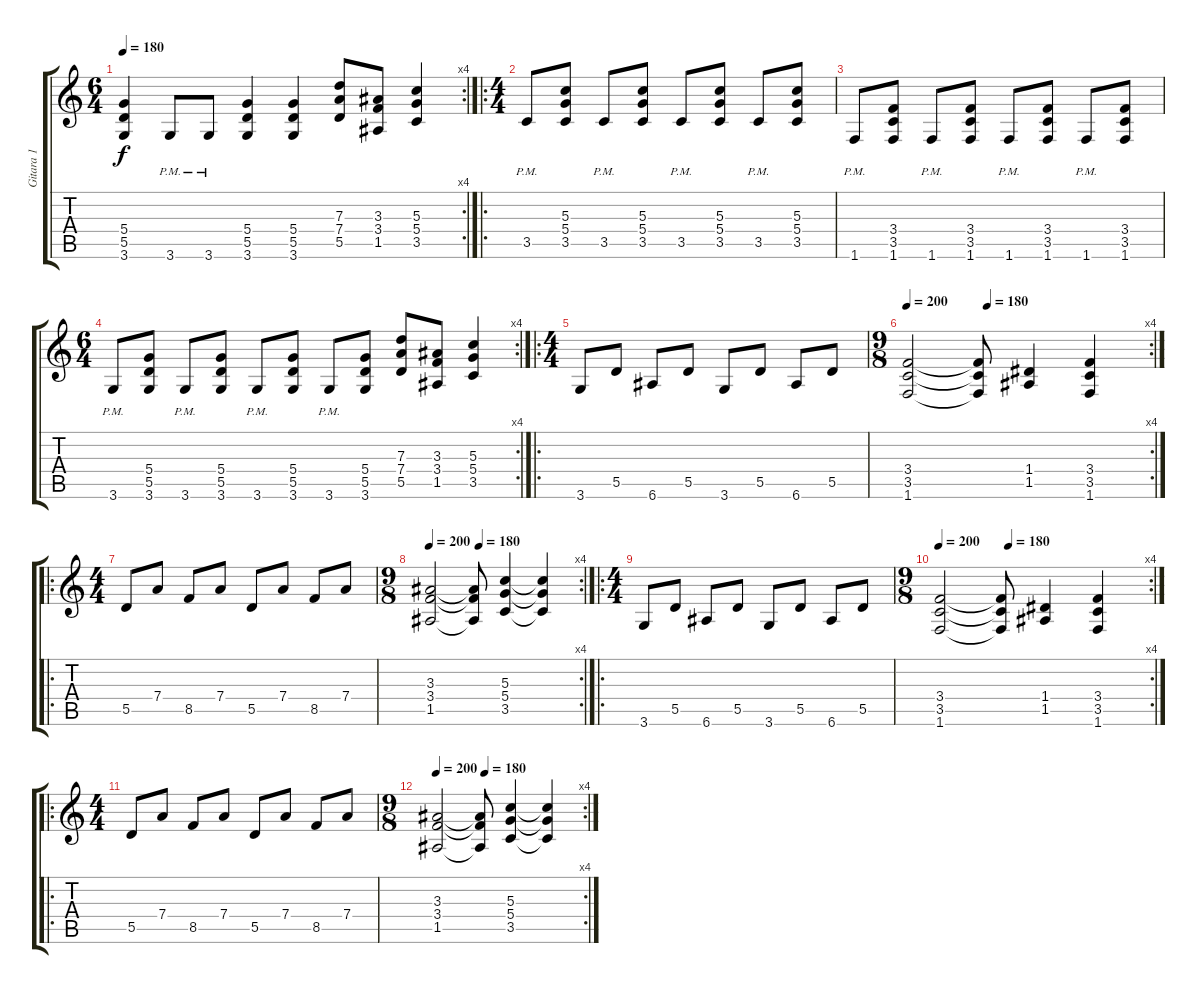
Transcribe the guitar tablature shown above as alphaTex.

\track ("Gitara 1" "Gitara 1") {instrument distortionguitar}
\staff {score tabs}
\tuning (E4 B3 G3 D3 A2 E2) {hide}
\rc 4
\ts (6 4)
\tempo 180
\clef g2
\ks c
(5.4 5.5 3.6).4{dy f} 3.6{pm}.8 3.6{pm}.8 (5.4 5.5 3.6).4 (5.4 5.5 3.6).4 (7.3 7.4 5.5).8 (3.3 3.4 1.5).8 (5.3 5.4 3.5).4 |
\ro
\ts (4 4)
3.5{pm}.8 (5.3 5.4 3.5).8 3.5{pm}.8 (5.3 5.4 3.5).8 3.5{pm}.8 (5.3 5.4 3.5).8 3.5{pm}.8 (5.3 5.4 3.5).8 |
1.6{pm}.8 (3.4 3.5 1.6).8 1.6{pm}.8 (3.4 3.5 1.6).8 1.6{pm}.8 (3.4 3.5 1.6).8 1.6{pm}.8 (3.4 3.5 1.6).8 |
\rc 4
\ts (6 4)
3.6{pm}.8 (5.4 5.5 3.6).8 3.6{pm}.8 (5.4 5.5 3.6).8 3.6{pm}.8 (5.4 5.5 3.6).8 3.6{pm}.8 (5.4 5.5 3.6).8 (7.3 7.4 5.5).8 (3.3 3.4 1.5).8 (5.3 5.4 3.5).4 |
\ro
\ts (4 4)
3.6.8 5.5.8 6.6.8 5.5.8 3.6.8 5.5.8 6.6.8 5.5.8 |
\rc 4
\ts (9 8)
\tempo 200
\tempo (180 0.3333333333333333)
(3.4 3.5 1.6).2 (3.4{t} 3.5{t} 1.6{t}).8 (1.4 1.5).4 (3.4 3.5 1.6).4 |
\ro
\ts (4 4)
5.5.8 7.4.8 8.5.8 7.4.8 5.5.8 7.4.8 8.5.8 7.4.8 |
\rc 4
\ts (9 8)
\tempo 200
\tempo (180 0.3333333333333333)
(3.3 3.4 1.5).2 (3.3{t} 3.4{t} 1.5{t}).8 (5.3 5.4 3.5).4 (5.3{t} 5.4{t} 3.5{t}).4 |
\ro
\ts (4 4)
3.6.8 5.5.8 6.6.8 5.5.8 3.6.8 5.5.8 6.6.8 5.5.8 |
\rc 4
\ts (9 8)
\tempo 200
\tempo (180 0.3333333333333333)
(3.4 3.5 1.6).2 (3.4{t} 3.5{t} 1.6{t}).8 (1.4 1.5).4 (3.4 3.5 1.6).4 |
\ro
\ts (4 4)
5.5.8 7.4.8 8.5.8 7.4.8 5.5.8 7.4.8 8.5.8 7.4.8 |
\rc 4
\ts (9 8)
\tempo 200
\tempo (180 0.3333333333333333)
(3.3 3.4 1.5).2 (3.3{t} 3.4{t} 1.5{t}).8 (5.3 5.4 3.5).4 (5.3{t} 5.4{t} 3.5{t}).4
